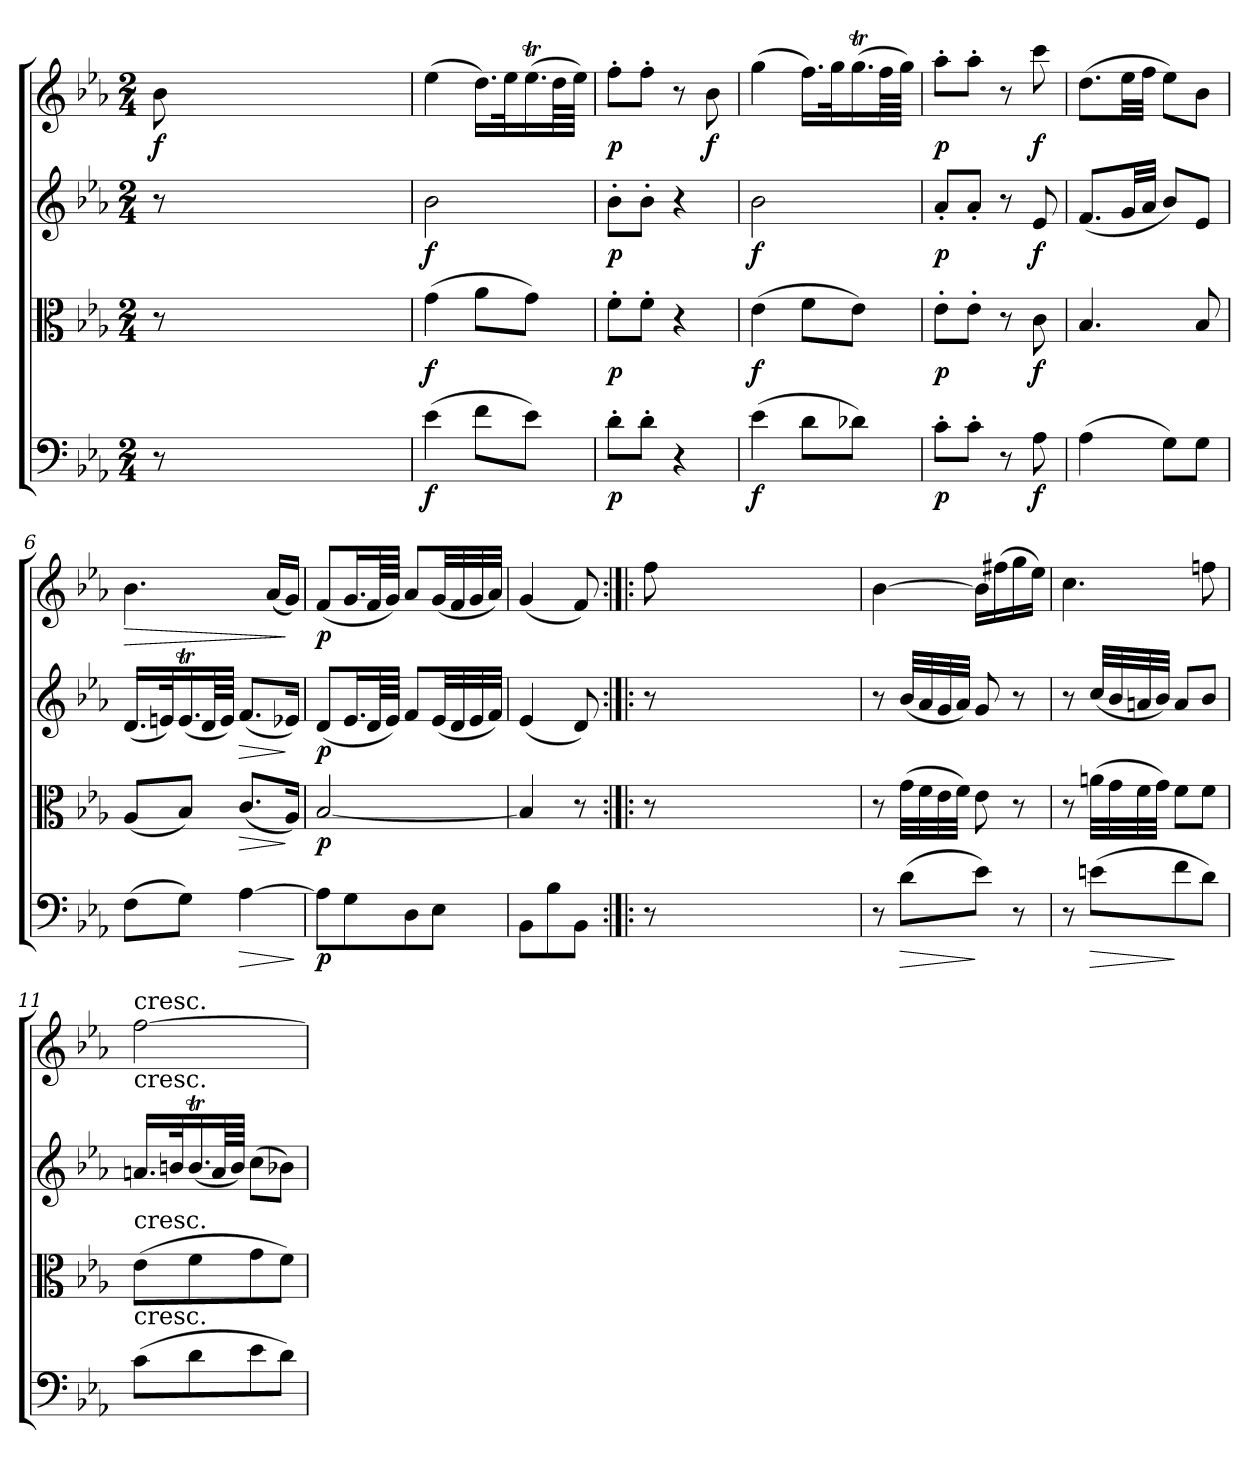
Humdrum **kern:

**kern	**dynam	**kern	**dynam	**kern	**dynam	**kern	**dynam
*part4	*part4	*part3	*part3	*part2	*part2	*part1	*part1
*staff4	*staff4	*staff3	*staff3	*staff2	*staff2	*staff1	*staff1
*clefF4	*	*clefC3	*	*clefG2	*	*clefG2	*
*k[b-e-a-]	*	*k[b-e-a-]	*	*k[b-e-a-]	*	*k[b-e-a-]	*
*E-:	*	*E-:	*	*E-:	*	*E-:	*
*M2/4	*	*M2/4	*	*M2/4	*	*M2/4	*
=	=	=	=	=	=	=	=
8r	.	8r	.	8r	.	8b-\	f
64ryy	.	64ryy	.	64ryy	.	64ryy	.
64ryy	.	64ryy	.	64ryy	.	64ryy	.
64ryy	.	64ryy	.	64ryy	.	64ryy	.
64ryy	.	64ryy	.	64ryy	.	64ryy	.
64ryy	.	64ryy	.	64ryy	.	64ryy	.
64ryy	.	64ryy	.	64ryy	.	64ryy	.
64ryy	.	64ryy	.	64ryy	.	64ryy	.
64ryy	.	64ryy	.	64ryy	.	64ryy	.
64ryy	.	64ryy	.	64ryy	.	64ryy	.
64ryy	.	64ryy	.	64ryy	.	64ryy	.
64ryy	.	64ryy	.	64ryy	.	64ryy	.
64ryy	.	64ryy	.	64ryy	.	64ryy	.
64ryy	.	64ryy	.	64ryy	.	64ryy	.
64ryy	.	64ryy	.	64ryy	.	64ryy	.
64ryy	.	64ryy	.	64ryy	.	64ryy	.
64ryy	.	64ryy	.	64ryy	.	64ryy	.
64ryy	.	64ryy	.	64ryy	.	64ryy	.
64ryy	.	64ryy	.	64ryy	.	64ryy	.
64ryy	.	64ryy	.	64ryy	.	64ryy	.
64ryy	.	64ryy	.	64ryy	.	64ryy	.
64ryy	.	64ryy	.	64ryy	.	64ryy	.
64ryy	.	64ryy	.	64ryy	.	64ryy	.
64ryy	.	64ryy	.	64ryy	.	64ryy	.
64ryy	.	64ryy	.	64ryy	.	64ryy	.
=1	=1	=1	=1	=1	=1	=1	=1
(4e-\	f	(4g\	f	2b-\	f	(4ee-\	.
8f\L	.	8a-\L	.	.	.	16.dd\LL)	.
.	.	.	.	.	.	32ee-\K	.
8e-\J)	.	8g\J)	.	.	.	(16.ee-T\	.
.	.	.	.	.	.	64dd\LL	.
.	.	.	.	.	.	64ee-\JJJJ)	.
=2	=2	=2	=2	=2	=2	=2	=2
8d'\L	p	8f'\L	p	8b-'\L	p	8ff'\L	p
8d'\J	.	8f'\J	.	8b-'\J	.	8ff'\J	.
4r	.	4r	.	4r	.	8r	.
.	.	.	.	.	.	8b-\	f
=3	=3	=3	=3	=3	=3	=3	=3
(4e-\	f	(4e-\	f	2b-\	f	(4gg\	.
8d\L	.	8f\L	.	.	.	16.ff\LL)	.
.	.	.	.	.	.	32gg\K	.
8d-X\J)	.	8e-\J)	.	.	.	(16.ggt\	.
.	.	.	.	.	.	64ff\LL	.
.	.	.	.	.	.	64gg\JJJJ)	.
=4	=4	=4	=4	=4	=4	=4	=4
8c'\L	p	8e-'\L	p	8a-'/L	p	8aa-'\L	p
8c'\J	.	8e-'\J	.	8a-'/J	.	8aa-'\J	.
8r	.	8r	.	8r	.	8r	.
8A-\	f	8c\	f	8e-/	f	8ccc\	f
=5	=5	=5	=5	=5	=5	=5	=5
(4A-\	.	4.B-/	.	(8.f/L	.	(8.dd\L	.
.	.	.	.	32g/LL	.	32ee-\LL	.
.	.	.	.	32a-/JJJ	.	32ff\JJJ	.
8G\L)	.	.	.	8b-/L)	.	8ee-\L)	.
8G\J	.	8B-/	.	8e-/J	.	8b-\J	.
=6	=6	=6	=6	=6	=6	=6	=6
!	!	!	!	!	!	!	!LO:HP:b
(8F\L	.	(8A-/L	.	(16.d/LL	.	4.b-\	>
.	.	.	.	32en/K)	.	.	.
8G\J)	.	8B-/J)	.	(16.et/	.	.	.
.	.	.	.	64d/LL	.	.	.
.	.	.	.	64e/JJJJ)	.	.	.
!	!LO:HP:b	!	!LO:HP:b	!	!LO:HP:b	!	!
[4A-\	>	(8.c/L	>	(8.f/L	>	.	.
.	.	.	.	.	.	(16a-/LL	.
.	.	16A-/Jk)	]	16e-X/Jk)	]	16g/JJ)	]
.	]	.	.	.	.	.	.
=7	=7	=7	=7	=7	=7	=7	=7
8A-\L]	p	[2B-/	p	(8d/L	p	(8f/L	p
8G\	.	.	.	16.e-/L	.	16.g/L	.
.	.	.	.	64d/LL	.	64f/LL	.
.	.	.	.	64e-/JJJJ)	.	64g/JJJJ)	.
8D\	.	.	.	8f/L	.	8a-/L	.
8E-\J	.	.	.	(32e-/LL	.	(32g/LL	.
.	.	.	.	32d/	.	32f/	.
.	.	.	.	32e-/	.	32g/	.
.	.	.	.	32f/JJJ)	.	32a-/JJJ)	.
=8	=8	=8	=8	=8	=8	=8	=8
8BB-\L	.	4B-/]	.	(4e-/	.	(4g/	.
8B-\	.	.	.	.	.	.	.
8BB-\J	.	8r	.	8d/)	.	8f/)	.
=:|!|:	=:|!|:	=:|!|:	=:|!|:	=:|!|:	=:|!|:	=:|!|:	=:|!|:
8r	.	8r	.	8r	.	8ff\	.
64ryy	.	64ryy	.	64ryy	.	64ryy	.
64ryy	.	64ryy	.	64ryy	.	64ryy	.
64ryy	.	64ryy	.	64ryy	.	64ryy	.
64ryy	.	64ryy	.	64ryy	.	64ryy	.
64ryy	.	64ryy	.	64ryy	.	64ryy	.
64ryy	.	64ryy	.	64ryy	.	64ryy	.
64ryy	.	64ryy	.	64ryy	.	64ryy	.
64ryy	.	64ryy	.	64ryy	.	64ryy	.
64ryy	.	64ryy	.	64ryy	.	64ryy	.
64ryy	.	64ryy	.	64ryy	.	64ryy	.
64ryy	.	64ryy	.	64ryy	.	64ryy	.
64ryy	.	64ryy	.	64ryy	.	64ryy	.
64ryy	.	64ryy	.	64ryy	.	64ryy	.
64ryy	.	64ryy	.	64ryy	.	64ryy	.
64ryy	.	64ryy	.	64ryy	.	64ryy	.
64ryy	.	64ryy	.	64ryy	.	64ryy	.
64ryy	.	64ryy	.	64ryy	.	64ryy	.
64ryy	.	64ryy	.	64ryy	.	64ryy	.
64ryy	.	64ryy	.	64ryy	.	64ryy	.
64ryy	.	64ryy	.	64ryy	.	64ryy	.
64ryy	.	64ryy	.	64ryy	.	64ryy	.
64ryy	.	64ryy	.	64ryy	.	64ryy	.
64ryy	.	64ryy	.	64ryy	.	64ryy	.
64ryy	.	64ryy	.	64ryy	.	64ryy	.
=9	=9	=9	=9	=9	=9	=9	=9
8r	.	8r	.	8r	.	[4b-\	.
!	!LO:HP:b	!	!	!	!	!	!
(8d\L	>	(32g\LLL	.	(32b-/LLL	.	.	.
.	.	32f\	.	32a-/	.	.	.
.	.	32e-\	.	32g/	.	.	.
.	.	32f\JJJ)	.	32a-/JJJ)	.	.	.
8e-\J)	]	8e-\	.	8g/	.	16b-\LL]	.
.	.	.	.	.	.	(16ff#X\	.
8r	.	8r	.	8r	.	16gg\	.
.	.	.	.	.	.	16ee-\JJ)	.
=10	=10	=10	=10	=10	=10	=10	=10
8r	.	8r	.	8r	.	4.cc\	.
!	!LO:HP:b	!	!	!	!	!	!
(8en\L	>	(32an\LLL	.	(32cc/LLL	.	.	.
.	.	32g\	.	32b-/	.	.	.
.	.	32f\	.	32an/	.	.	.
.	.	32g\JJJ)	.	32b-/JJJ)	.	.	.
8f\	]	8f\L	.	8a/L	.	.	.
8d\J)	.	8f\J	.	8b-/J	.	8ffn\	.
=11	=11	=11	=11	=11	=11	=11	=11
!	!	!	!	!	!	!LO:TX:t=cresc.	!
!	!	!	!	!LO:TX:t=cresc.	!	!	!
!	!	!LO:TX:t=cresc.	!	!	!	!	!
!LO:TX:t=cresc.	!	!	!	!	!	!	!
(8c\L	.	(8e-\L	.	16.an/LL	.	[2ff\	.
.	.	.	.	32bn/K	.	.	.
8d\	.	8f\	.	(16.bt/	.	.	.
.	.	.	.	64a/LL	.	.	.
.	.	.	.	64b/JJJJ)	.	.	.
8e-\	.	8g\	.	(8cc\L	.	.	.
8d\J)	.	8f\J)	.	8b-X\J)	.	.	.
=	=	=	=	=	=	=	=
*-	*-	*-	*-	*-	*-	*-	*-
